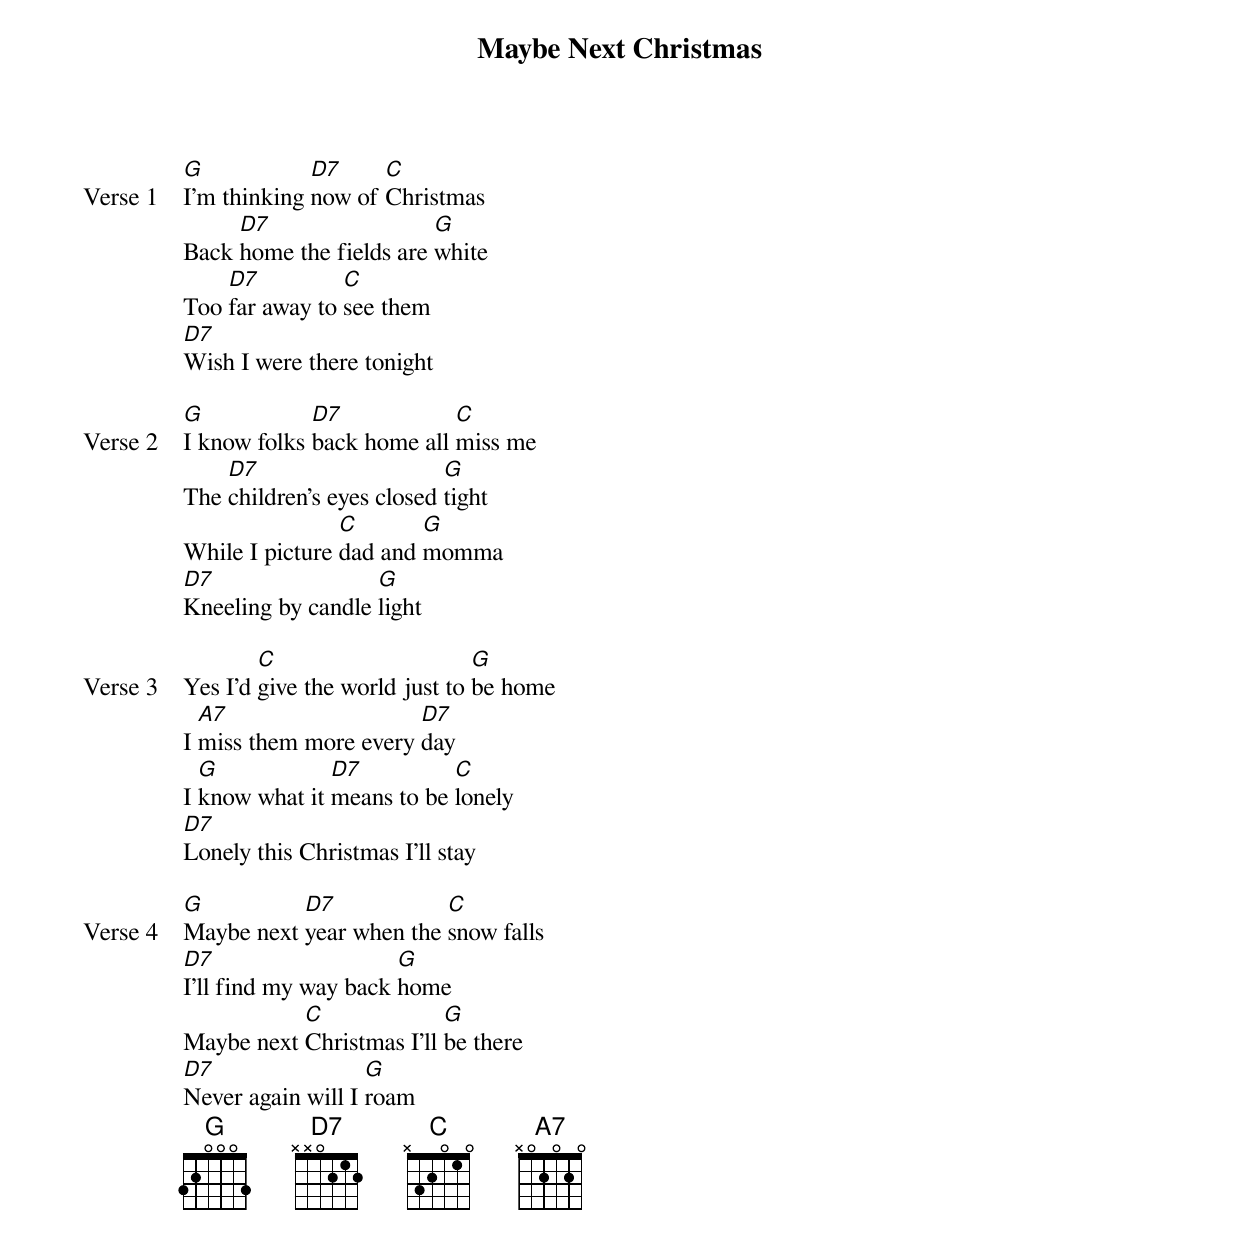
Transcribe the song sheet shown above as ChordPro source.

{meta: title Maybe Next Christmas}
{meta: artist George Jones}
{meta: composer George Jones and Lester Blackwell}
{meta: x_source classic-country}
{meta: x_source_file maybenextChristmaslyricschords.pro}
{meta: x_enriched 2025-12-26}

{start_of_verse: Verse 1}
[G]I'm thinking [D7]now of [C]Christmas
Back [D7]home the fields are [G]white
Too [D7]far away to [C]see them
[D7]Wish I were there tonight
{end_of_verse}

{start_of_verse: Verse 2}
[G]I know folks [D7]back home all [C]miss me
The [D7]children's eyes closed [G]tight
While I picture [C]dad and [G]momma
[D7]Kneeling by candle [G]light
{end_of_verse}

{start_of_verse: Verse 3}
Yes I'd [C]give the world just to [G]be home
I [A7]miss them more every [D7]day
I [G]know what it [D7]means to be [C]lonely
[D7]Lonely this Christmas I'll stay
{end_of_verse}

{start_of_verse: Verse 4}
[G]Maybe next [D7]year when the [C]snow falls
[D7]I'll find my way back [G]home
Maybe next [C]Christmas I'll [G]be there
[D7]Never again will I [G]roam
{end_of_verse}
